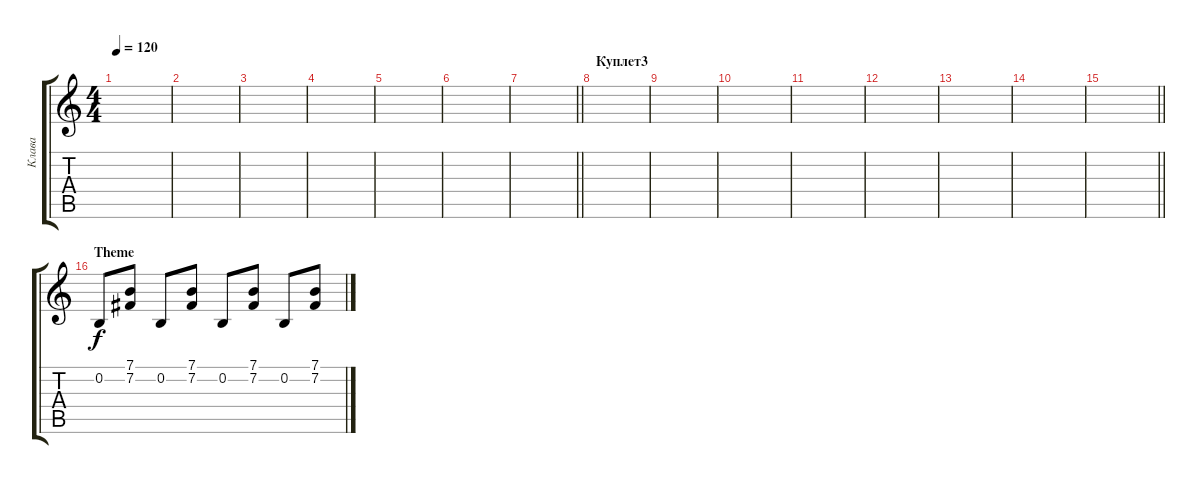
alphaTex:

\track ("Клава" "Клава") {instrument acousticgrandpiano}
\staff {score tabs}
\tuning (E4 B3 G3 D3 A2 E2) {hide}
\ts (4 4)
\tempo 120
\clef g2
\ks c
|
|
|
|
|
|
\barLineRight lightlight
|
\section ("" "Куплет3")
|
|
|
|
|
|
|
\barLineRight lightlight
|
\section ("" "Theme")
0.2.8 (7.1 7.2).8 0.2.8 (7.1 7.2).8 0.2.8 (7.1 7.2).8 0.2.8 (7.1 7.2).8
